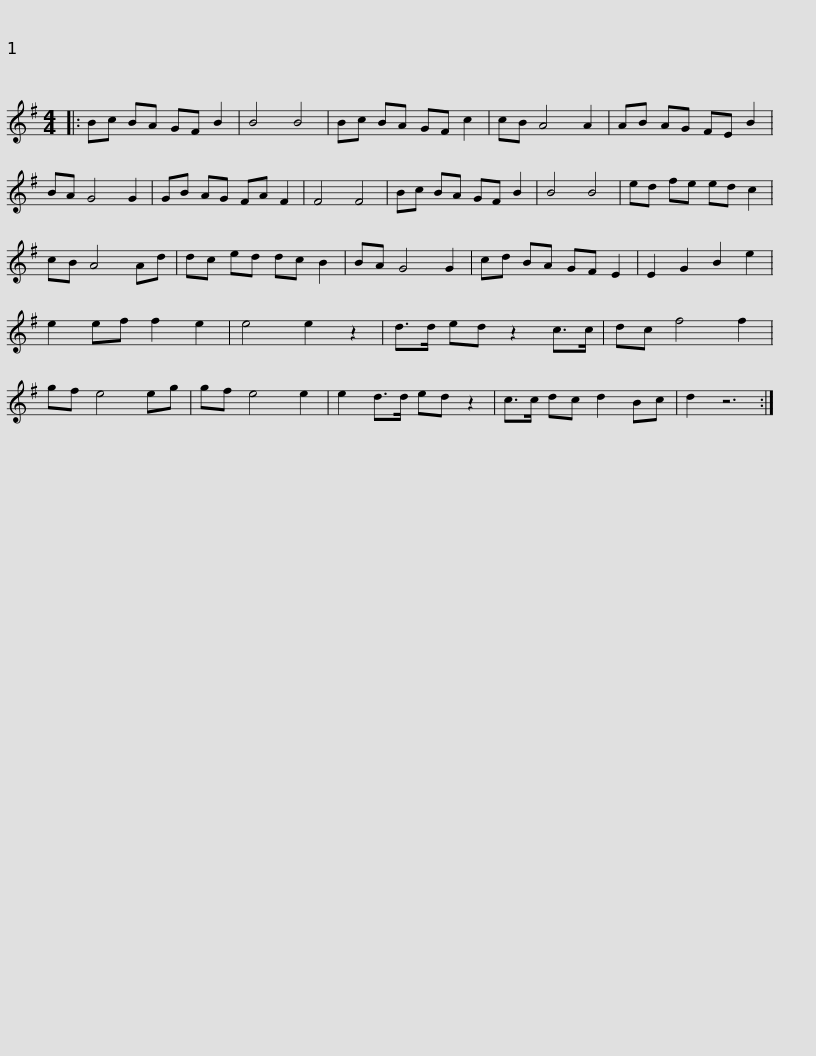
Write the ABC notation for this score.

X:1
L:1/8
M:4/4
I:linebreak $
K:G
V:1 treble
V:1
|: Bc BA GF B2 | B4 B4 | Bc BA GF c2 | cB A4 A2 | AB AG FE B2 | %5
 BA G4 G2 | GB AG FA F2 | F4 F4 |$ Bc BA GF B2 | B4 B4 | %10
 ed fe ed c2 | cB A4 Ad | dc ed dc B2 | BA G4 G2 | cd BA GF E2 | %15
 E2 G2 B2 e2 |$ e2 ef f2 e2 | e4 e2 z2 | d>d ed z2 c>c | dc f4 f2 | %20
 gf e4 eg | gf e4 e2 | e2 d>d ed z2 | c>c dc d2 Bc |$ d2 z6 :| %25
